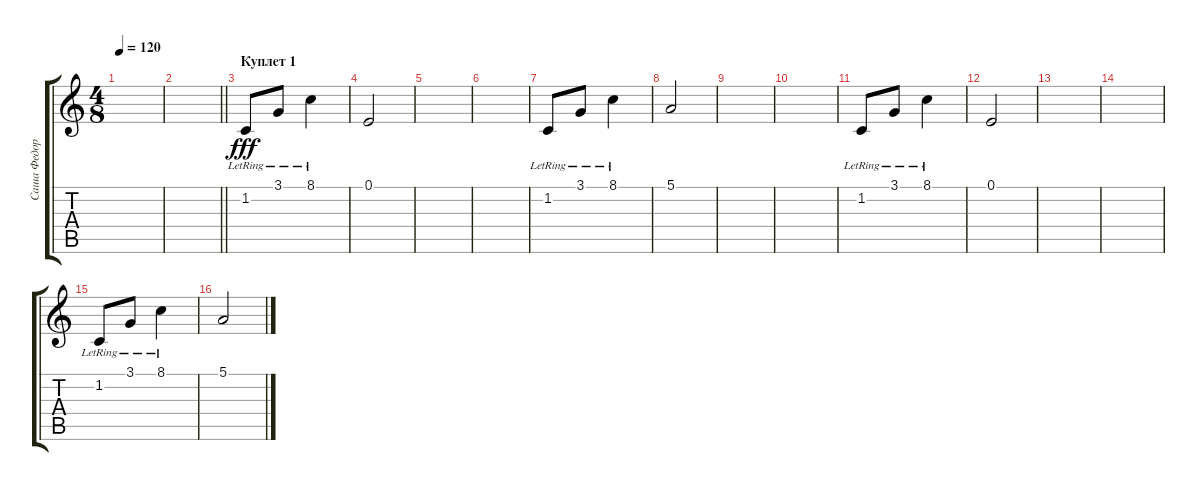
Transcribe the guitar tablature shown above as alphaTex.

\track ("Саша Федоренко - Keys" "Саша Федор") {instrument harpsichord}
\staff {score tabs}
\tuning (E4 B3 G3 D3 A2 D2) {hide}
\ts (4 8)
\tempo 120
\clef g2
\ks c
|
\barLineRight lightlight
|
\section ("" "Куплет 1")
1.2{lr}.8{dy fff} 3.1{lr}.8 8.1{lr}.4 |
0.1.2 |
|
|
1.2{lr}.8 3.1{lr}.8 8.1{lr}.4 |
5.1.2 |
|
|
1.2{lr}.8 3.1{lr}.8 8.1{lr}.4 |
0.1.2 |
|
|
1.2{lr}.8 3.1{lr}.8 8.1{lr}.4 |
5.1.2
